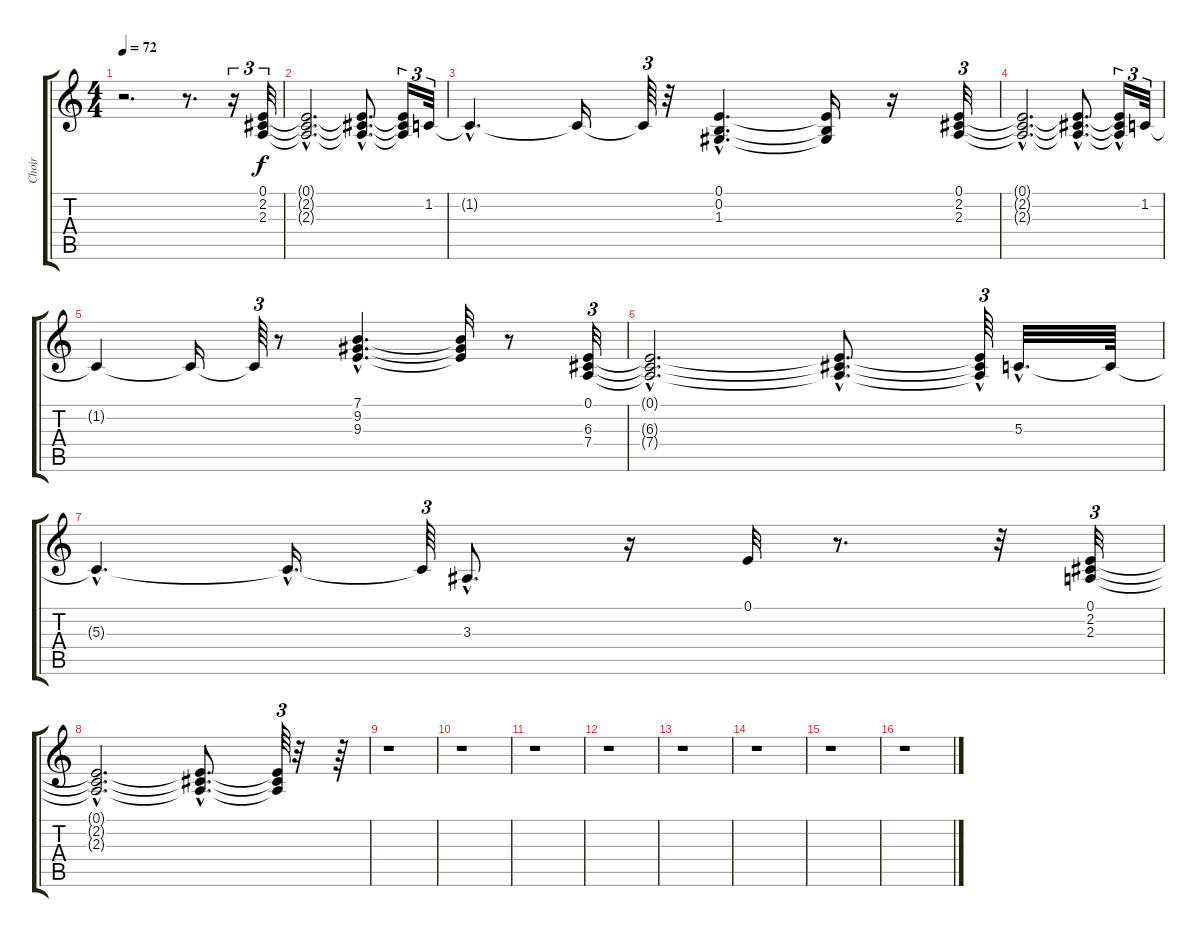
\track ("Choir" "Choir") {instrument choiraahs}
\staff {score tabs}
\tuning (E4 B3 G3 D3 A2 E2) {hide}
\ts (4 4)
\tempo 72
\clef g2
\ks c
r.2{d dy f} r.8{d} r.16{tu (3 2)} (0.1 2.2 2.3).32{tu (3 2)} |
(0.1{hac t} 2.2{hac t} 2.3{hac t}).2{d} (0.1{hac t} 2.2{hac t} 2.3{hac t}).8{d} (0.1{t} 2.2{t} 2.3{t}).16{tu (3 2)} 1.2.32{tu (3 2)} |
1.2{hac t}.4{d} 1.2{t}.16 1.2{t}.64{tu (3 2)} r.32 (0.1{hac} 0.2{hac} 1.3{hac}).4{d} (0.1{t} 0.2{t} 1.3{t}).16 r.16 (0.1 2.2 2.3).32{tu (3 2)} |
(0.1{hac t} 2.2{hac t} 2.3{hac t}).2{d} (0.1{hac t} 2.2{hac t} 2.3{hac t}).8{d} (0.1{hac t} 2.2{t} 2.3{hac t}).16{tu (3 2)} 1.2.32{tu (3 2)} |
1.2{t}.4 1.2{t}.16 1.2{t}.64{tu (3 2)} r.8 (7.1{hac} 9.2{hac} 9.3{hac}).4{d} (7.1{t} 9.2{t} 9.3{t}).32 r.8 (0.1 6.3 7.4).32{tu (3 2)} |
(0.1{hac t} 6.3{hac t} 7.4{hac t}).2{d} (0.1{hac t} 6.3{hac t} 7.4{hac t}).8{d} (0.1{hac t} 6.3{t} 7.4{hac t}).64{tu (3 2)} 5.3{hac}.32{d} 5.3{t}.64 |
5.3{hac t}.4{d} 5.3{hac t}.16{d} 5.3{t}.64{tu (3 2)} 3.3{hac}.8{d} r.16 0.1.32 r.8{d} r.32 (0.1 2.2 2.3).32{tu (3 2)} |
(0.1{hac t} 2.2{hac t} 2.3{hac t}).2{d} (0.1{hac t} 2.2{hac t} 2.3{hac t}).8{d} (0.1{t} 2.2{t} 2.3{t}).64{tu (3 2)} r.32 r.64 |
r.1 |
r.1 |
r.1 |
r.1 |
r.1 |
r.1 |
r.1 |
r.1
